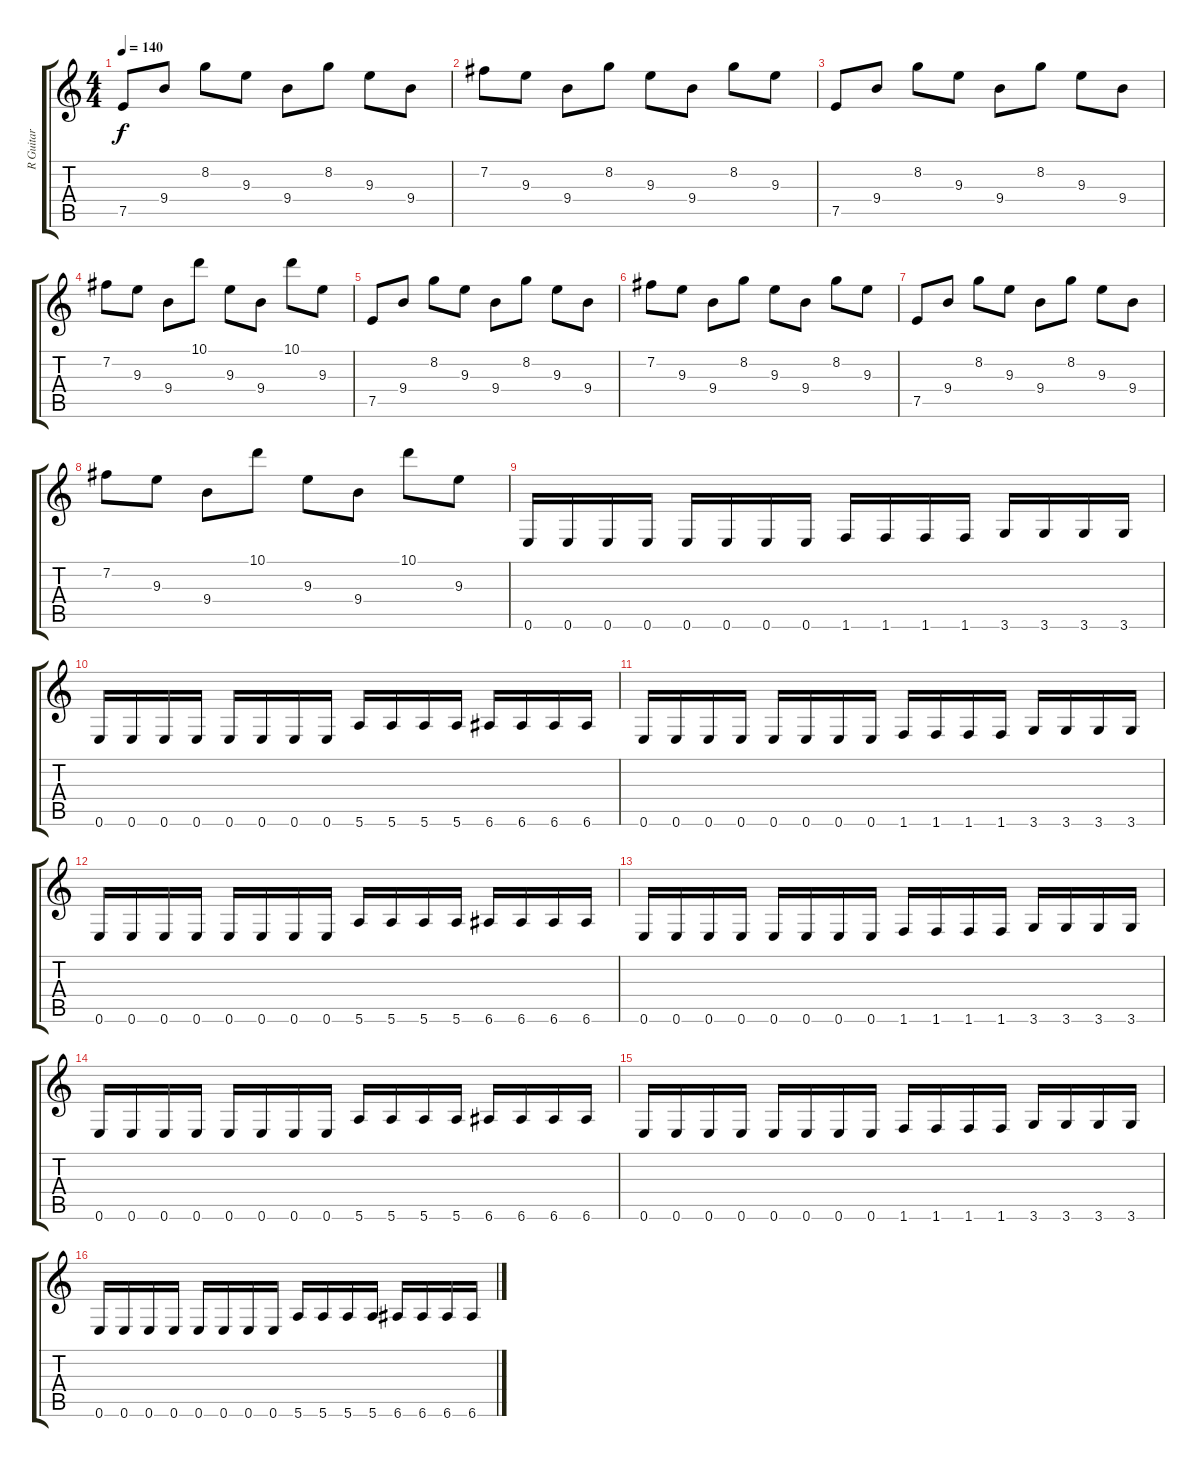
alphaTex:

\track ("R Guitar" "R Guitar") {instrument distortionguitar}
\staff {score tabs}
\tuning (E4 B3 G3 D3 A2 E2) {hide}
\ts (4 4)
\tempo 140
\clef g2
\ks c
7.5.8{dy f} 9.4.8 8.2.8 9.3.8 9.4.8 8.2.8 9.3.8 9.4.8 |
7.2.8 9.3.8 9.4.8 8.2.8 9.3.8 9.4.8 8.2.8 9.3.8 |
7.5.8 9.4.8 8.2.8 9.3.8 9.4.8 8.2.8 9.3.8 9.4.8 |
7.2.8 9.3.8 9.4.8 10.1.8 9.3.8 9.4.8 10.1.8 9.3.8 |
7.5.8 9.4.8 8.2.8 9.3.8 9.4.8 8.2.8 9.3.8 9.4.8 |
7.2.8 9.3.8 9.4.8 8.2.8 9.3.8 9.4.8 8.2.8 9.3.8 |
7.5.8 9.4.8 8.2.8 9.3.8 9.4.8 8.2.8 9.3.8 9.4.8 |
7.2.8 9.3.8 9.4.8 10.1.8 9.3.8 9.4.8 10.1.8 9.3.8 |
0.6.16 0.6.16 0.6.16 0.6.16 0.6.16 0.6.16 0.6.16 0.6.16 1.6.16 1.6.16 1.6.16 1.6.16 3.6.16 3.6.16 3.6.16 3.6.16 |
0.6.16 0.6.16 0.6.16 0.6.16 0.6.16 0.6.16 0.6.16 0.6.16 5.6.16 5.6.16 5.6.16 5.6.16 6.6.16 6.6.16 6.6.16 6.6.16 |
0.6.16 0.6.16 0.6.16 0.6.16 0.6.16 0.6.16 0.6.16 0.6.16 1.6.16 1.6.16 1.6.16 1.6.16 3.6.16 3.6.16 3.6.16 3.6.16 |
0.6.16 0.6.16 0.6.16 0.6.16 0.6.16 0.6.16 0.6.16 0.6.16 5.6.16 5.6.16 5.6.16 5.6.16 6.6.16 6.6.16 6.6.16 6.6.16 |
0.6.16 0.6.16 0.6.16 0.6.16 0.6.16 0.6.16 0.6.16 0.6.16 1.6.16 1.6.16 1.6.16 1.6.16 3.6.16 3.6.16 3.6.16 3.6.16 |
0.6.16 0.6.16 0.6.16 0.6.16 0.6.16 0.6.16 0.6.16 0.6.16 5.6.16 5.6.16 5.6.16 5.6.16 6.6.16 6.6.16 6.6.16 6.6.16 |
0.6.16 0.6.16 0.6.16 0.6.16 0.6.16 0.6.16 0.6.16 0.6.16 1.6.16 1.6.16 1.6.16 1.6.16 3.6.16 3.6.16 3.6.16 3.6.16 |
0.6.16 0.6.16 0.6.16 0.6.16 0.6.16 0.6.16 0.6.16 0.6.16 5.6.16 5.6.16 5.6.16 5.6.16 6.6.16 6.6.16 6.6.16 6.6.16
